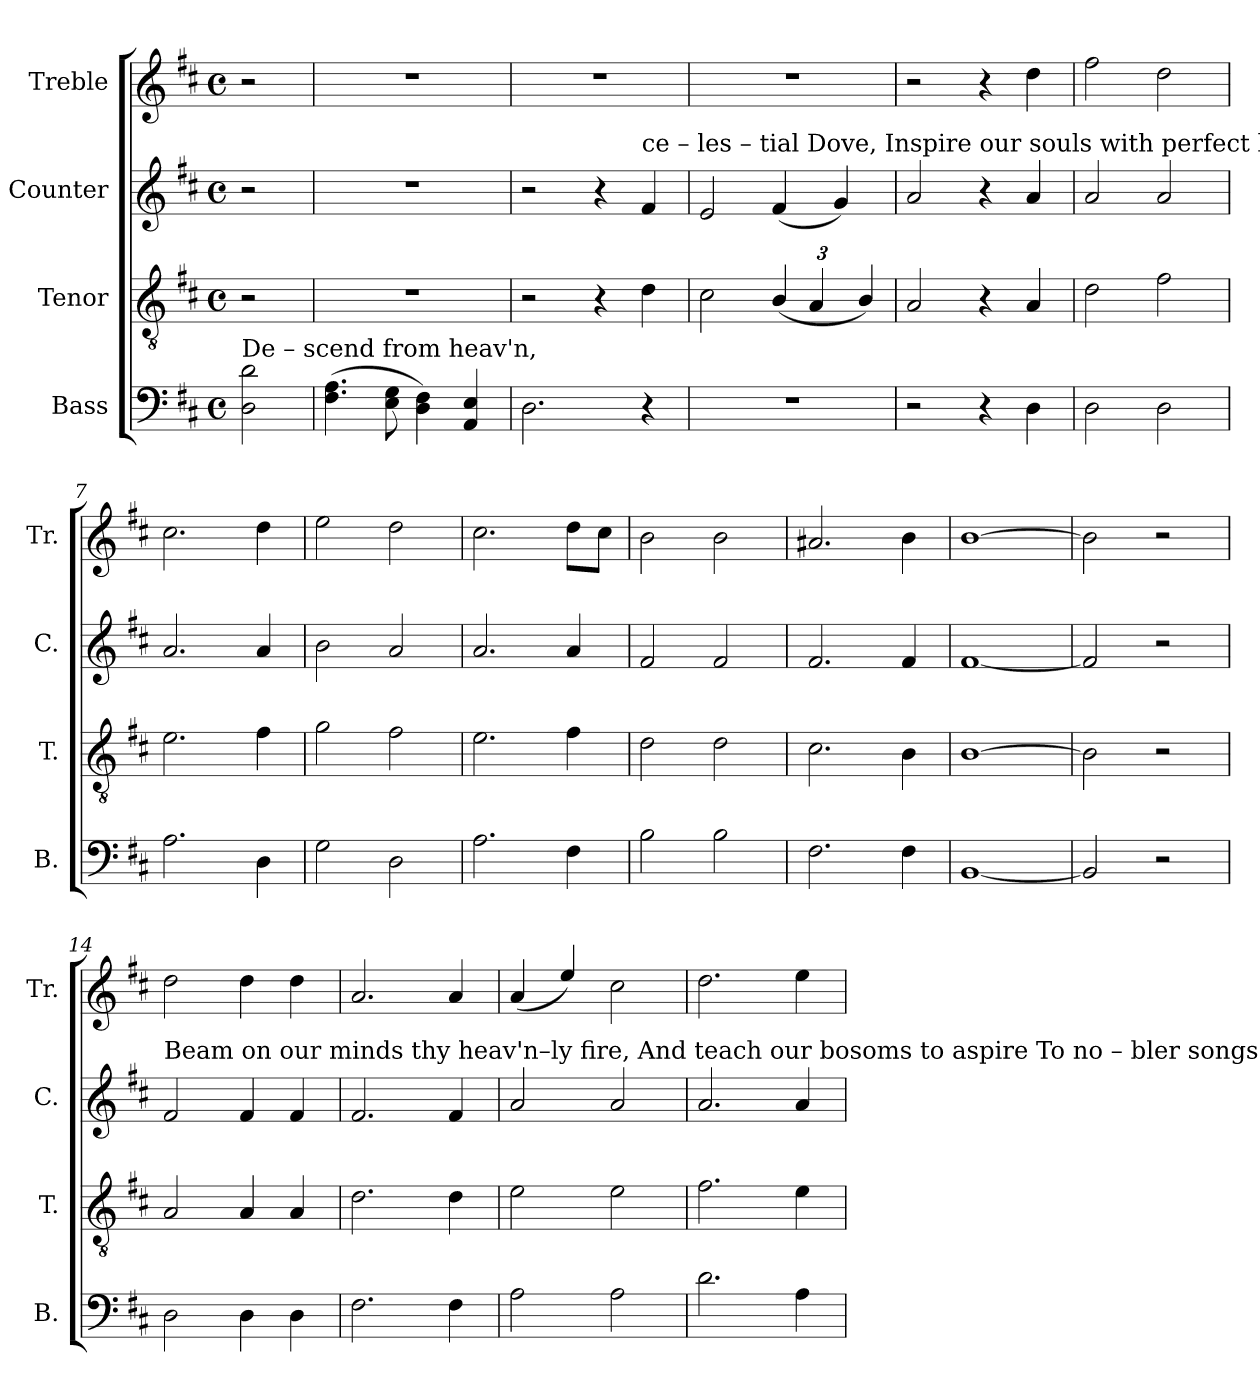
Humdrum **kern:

**kern	**kern	**kern	**kern
*part4	*part3	*part2	*part1
*staff4	*staff3	*staff2	*staff1
*I"Bass	*I"Tenor	*I"Counter	*I"Treble
*I'B.	*I'T.	*I'C.	*I'Tr.
*clefF4	*clefGv2	*clefG2	*clefG2
*k[f#c#]	*k[f#c#]	*k[f#c#]	*k[f#c#]
*M4/4	*M4/4	*M4/4	*M4/4
*met(c)	*met(c)	*met(c)	*met(c)
*MM120	*MM120	*MM120	*MM120
=1	=1	=1	=1
!LO:TX:a:t=De – scend     from heav'n,	!	!	!
2D\ 2d\	2r	2r	2r
=2	=2	=2	=2
(4.F#\ 4.A\	1r	1r	1r
8E\ 8G\	.	.	.
4D\ 4F#\)	.	.	.
4AA/ 4E/	.	.	.
=3	=3	=3	=3
2.D\	2r	2r	1r
.	4r	4r	.
!	!	!LO:TX:a:t=ce – les – tial    Dove,     Inspire our souls with  perfect  love,  And  tune our  fee – ble  lays.	!
4r	4d\	4f#/	.
=4	=4	=4	=4
1r	2c#\	2e/	1r
*	*Xbrackettup	*	*
.	(6B/	(4f#/	.
.	6A/	.	.
.	.	4g/)	.
.	6B/)	.	.
=5	=5	=5	=5
2r	2A/	2a/	2r
4r	4r	4r	4r
4D\	4A/	4a/	4dd\
=6	=6	=6	=6
2D\	2d\	2a/	2ff#\
2D\	2f#\	2a/	2dd\
=7	=7	=7	=7
2.A\	2.e\	2.a/	2.cc#\
4D\	4f#\	4a/	4dd\
=8	=8	=8	=8
2G\	2g\	2b\	2ee\
2D\	2f#\	2a/	2dd\
=9	=9	=9	=9
2.A\	2.e\	2.a/	2.cc#\
4F#\	4f#\	4a/	8dd\L
.	.	.	8cc#\J
=10	=10	=10	=10
2B\	2d\	2f#/	2b\
2B\	2d\	2f#/	2b\
=11	=11	=11	=11
2.F#\	2.c#\	2.f#/	2.a#X/
4F#\	4B\	4f#/	4b\
=12	=12	=12	=12
[1BB	[1B	[1f#	[1b
=13	=13	=13	=13
2BB/]	2B\]	2f#/]	2b\]
2r	2r	2r	2r
=14	=14	=14	=14
!	!	!LO:TX:a:t=Beam on our minds thy heav'n–ly fire, And teach our bosoms to aspire  To    no    –      bler   songs  of  praise.                  Long  did  the	!
2D\	2A/	2f#/	2dd\
4D\	4A/	4f#/	4dd\
4D\	4A/	4f#/	4dd\
=15	=15	=15	=15
2.F#\	2.d\	2.f#/	2.a/
4F#\	4d\	4f#/	4a/
=16	=16	=16	=16
2A\	2e\	2a/	(4a/
.	.	.	4ee/)
2A\	2e\	2a/	2cc#\
=17	=17	=17	=17
2.d\	2.f#\	2.a/	2.dd\
4A\	4e\	4a/	4ee\
=	=	=	=
*-	*-	*-	*-
